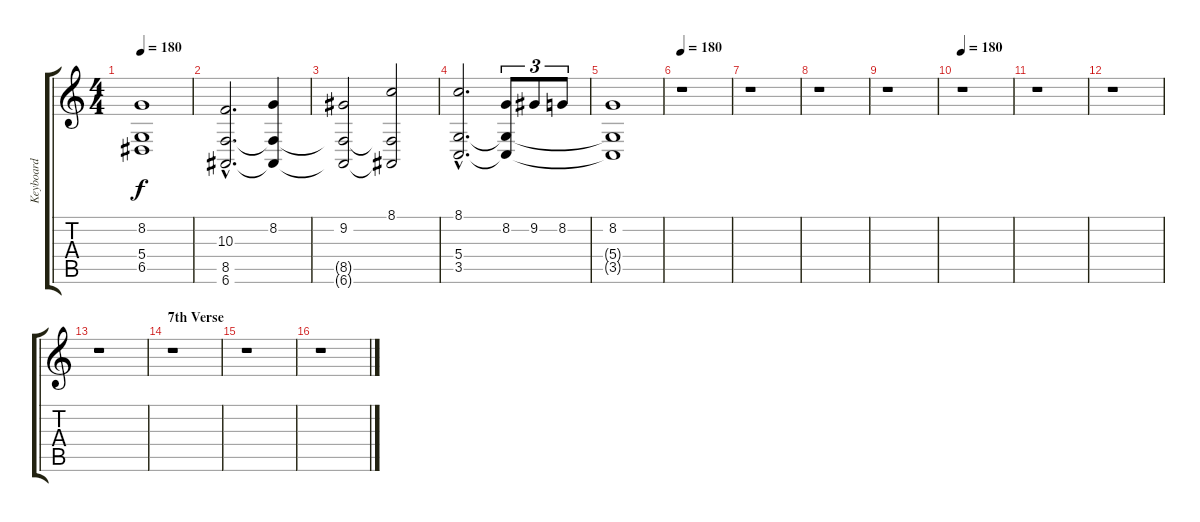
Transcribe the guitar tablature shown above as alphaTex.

\track ("Keyboard" "Keyboard") {instrument pad4choir}
\staff {score tabs}
\tuning (E4 B3 G3 D3 A2 E2) {hide}
\ts (4 4)
\tempo 180
\clef g2
\ks c
(8.2 5.4{t} 6.5{t}).1{dy f} |
(10.3{hac} 8.5{hac} 6.6{hac}).2{d} (8.2 8.5{t} 6.6{t}).4 |
(9.2 8.5{t} 6.6{t}).2 (8.1 8.5{t} 6.6{t}).2 |
(8.1{hac} 5.4{hac} 3.5{hac}).2{d} (8.2 5.4{t} 3.5{t}).8{tu (3 2)} 9.2.8{tu (3 2)} 8.2.8{tu (3 2)} |
(8.2 5.4{t} 3.5{t}).1 |
\tempo 180
r.1 |
r.1 |
r.1 |
r.1 |
\tempo 180
r.1 |
r.1 |
r.1 |
r.1 |
\section ("" "7th Verse")
r.1 |
r.1 |
r.1
